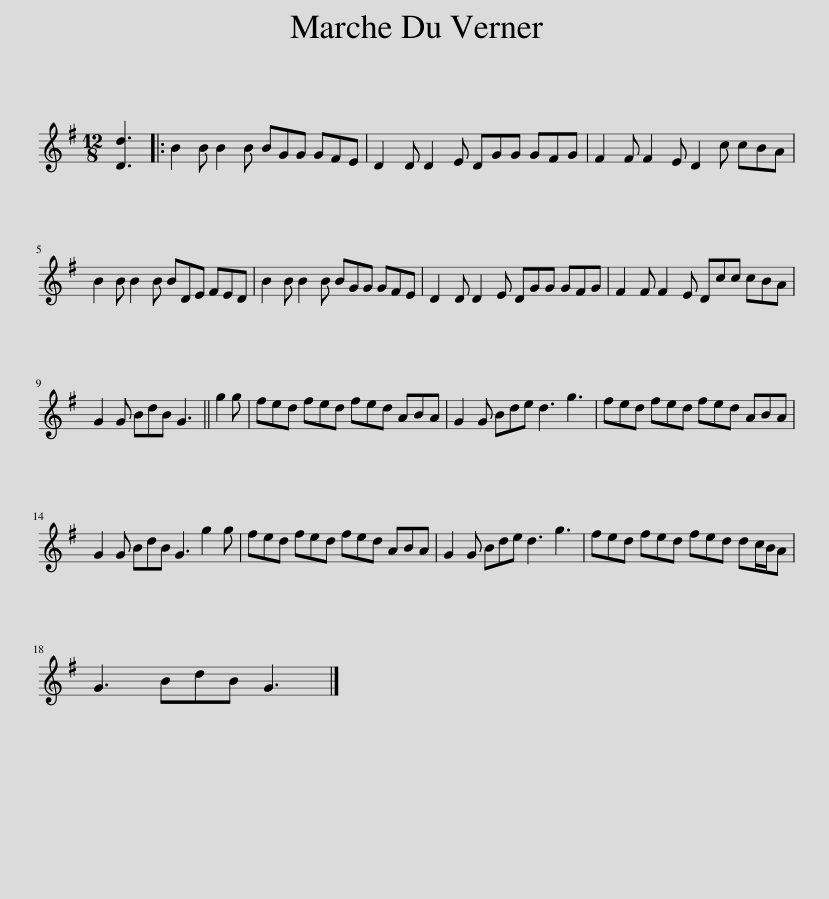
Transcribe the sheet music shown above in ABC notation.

X:1
L:1/8
M:12/8
I:linebreak $
K:G
V:1 treble
V:1
 [Dd]3 |: B2 B B2 B BGG GFE | D2 D D2 E DGG GFG | F2 F F2 E D2 c cBA |$ B2 B B2 B BDE FED | %5
 B2 B B2 B BGG GFE | D2 D D2 E DGG GFG | F2 F F2 E Dcc cBA |$ G2 G BdB G3 || g2 g | %10
 fed fed fed ABA | G2 G Bde d3 g3 | fed fed fed ABA |$ G2 G BdB G3 g2 g | fed fed fed ABA | %15
 G2 G Bde d3 g3 | fed fed fed dc/B/A |$ G3 BdB G3 |] %18
